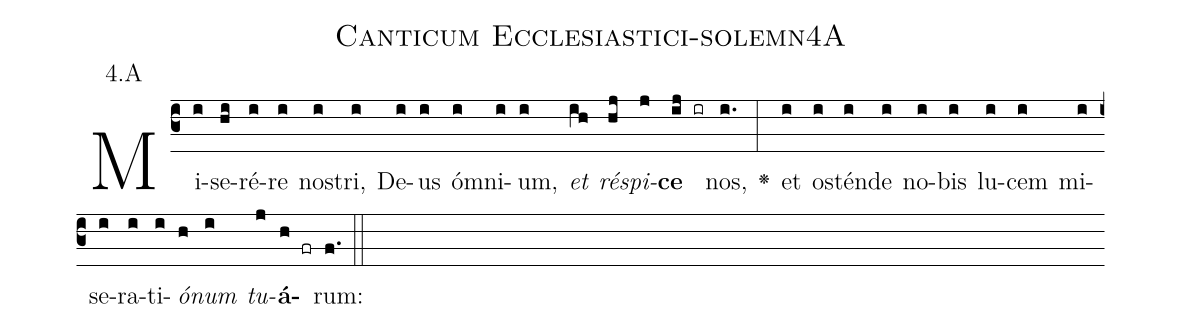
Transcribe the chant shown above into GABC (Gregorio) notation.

name: Canticum Ecclesiastici-solemn4A;
annotation: 4.A;
%%
(c3)Mi(i)se(hi)ré(i)re(i) no(i)stri,(i) De(i)us(i) óm(i)ni(i)um,(i) <i>et</i>(ih) <i>ré</i>(hj)<i>spi</i>(j)<b>ce</b>(ij ir) nos,(i.) <v>\greheightstar</v>(:) et(i) o(i)stén(i)de(i) no(i)bis(i) lu(i)cem(i) mi(i)se(i)ra(i)ti(i)<i>ó</i>(h)<i>num</i>(i) <i>tu</i>(j)<b>á</b>(h fr)rum:(f.) (::)


%E(i) u(h) o(i) u(j) a(h) e.(f.) (::)
